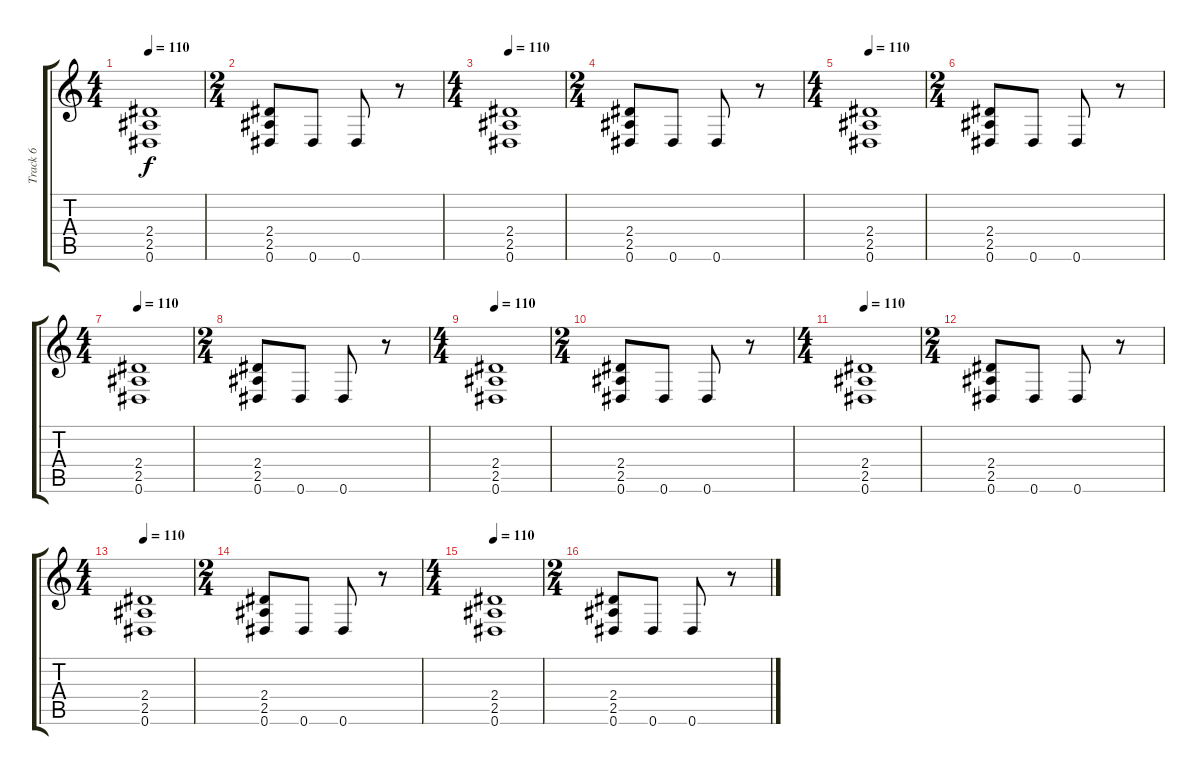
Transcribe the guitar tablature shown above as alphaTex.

\track ("Track 6" "Track 6") {instrument distortionguitar}
\staff {score tabs}
\tuning (Eb4 Bb3 Gb3 Db3 Ab2 Eb2) {hide}
\ts (4 4)
\tempo 110
\clef g2
\ks c
(2.4 2.5 0.6).1{dy f} |
\ts (2 4)
(2.4 2.5 0.6).8 0.6.8 0.6.8 r.8 |
\ts (4 4)
\tempo 110
(2.4 2.5 0.6).1 |
\ts (2 4)
(2.4 2.5 0.6).8 0.6.8 0.6.8 r.8 |
\ts (4 4)
\tempo 110
(2.4 2.5 0.6).1 |
\ts (2 4)
(2.4 2.5 0.6).8 0.6.8 0.6.8 r.8 |
\ts (4 4)
\tempo 110
(2.4 2.5 0.6).1 |
\ts (2 4)
(2.4 2.5 0.6).8 0.6.8 0.6.8 r.8 |
\ts (4 4)
\tempo 110
(2.4 2.5 0.6).1 |
\ts (2 4)
(2.4 2.5 0.6).8 0.6.8 0.6.8 r.8 |
\ts (4 4)
\tempo 110
(2.4 2.5 0.6).1 |
\ts (2 4)
(2.4 2.5 0.6).8 0.6.8 0.6.8 r.8 |
\ts (4 4)
\tempo 110
(2.4 2.5 0.6).1 |
\ts (2 4)
(2.4 2.5 0.6).8 0.6.8 0.6.8 r.8 |
\ts (4 4)
\tempo 110
(2.4 2.5 0.6).1 |
\ts (2 4)
(2.4 2.5 0.6).8 0.6.8 0.6.8 r.8
